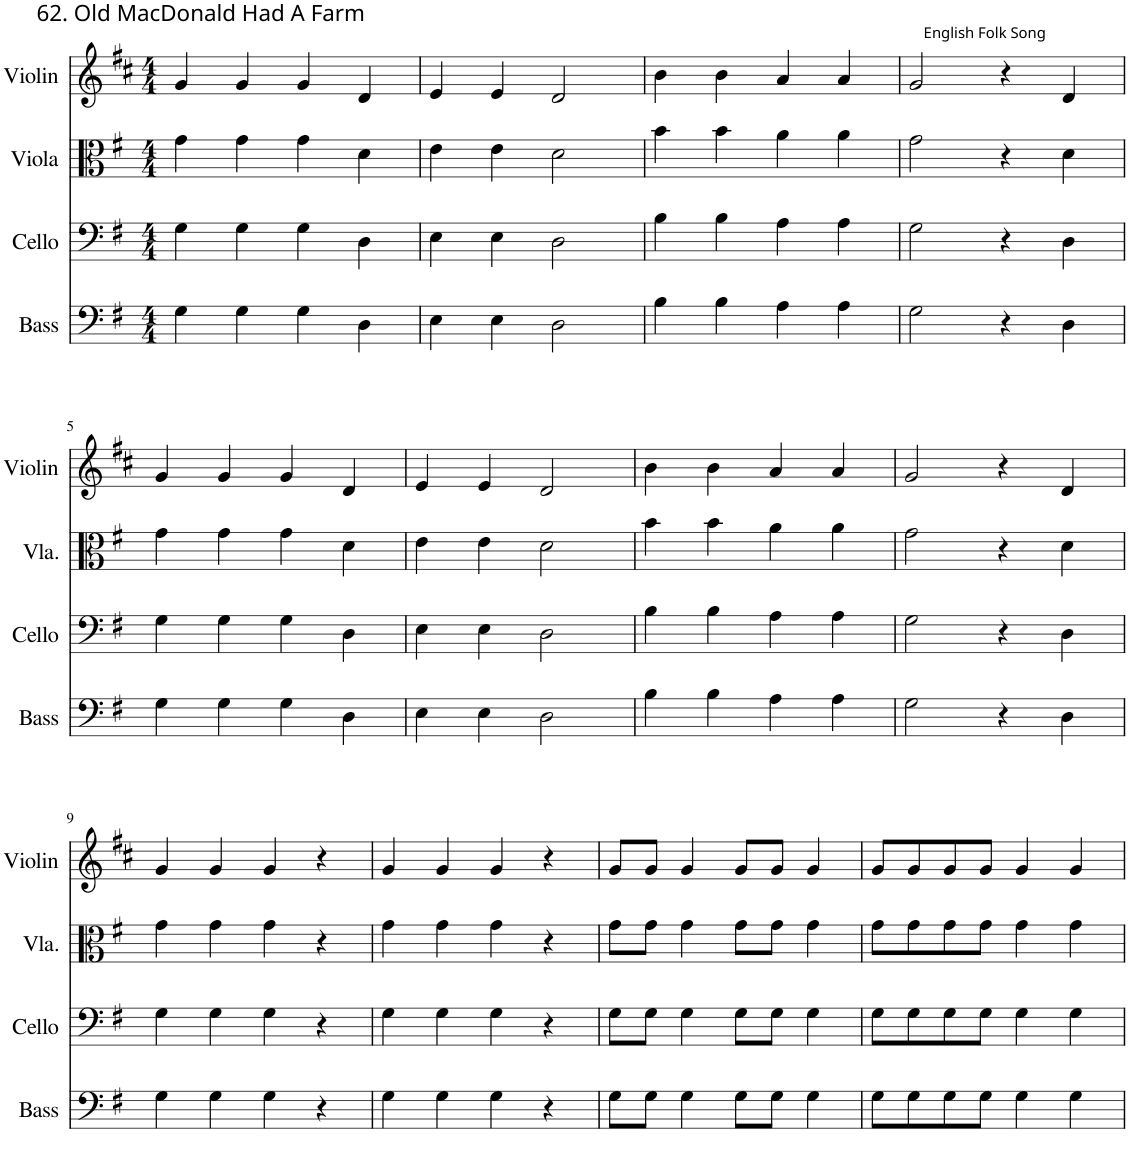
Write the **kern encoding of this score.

**kern	**kern	**kern	**kern
*part4	*part3	*part2	*part1
*staff4	*staff3	*staff2	*staff1
*I"Bass	*I"Cello	*I"Viola	*I"Violin
*I'Bass	*I'Cello	*I'Vla.	*I'Violin
!!LO:PB:g=z
*clefF4	*clefF4	*clefC3	*clefG2
*Trd7c12	*	*	*
*k[f#]	*k[f#]	*k[f#]	*k[f#c#]
*M4/4	*M4/4	*M4/4	*M4/4
=1	=1	=1	=1
!	!	!	!LO:TX:a:t=62. Old MacDonald Had A Farm
4G\	4G\	4g\	4g/
4G\	4G\	4g\	4g/
4G\	4G\	4g\	4g/
4D\	4D\	4d\	4d/
=2	=2	=2	=2
4E\	4E\	4e\	4e/
4E\	4E\	4e\	4e/
2D\	2D\	2d\	2d/
=3	=3	=3	=3
4B\	4B\	4b\	4b\
4B\	4B\	4b\	4b\
4A\	4A\	4a\	4a/
4A\	4A\	4a\	4a/
=4	=4	=4	=4
!	!	!	!LO:TX:a:t=English Folk Song
2G\	2G\	2g\	2g/
4r	4r	4r	4r
4D\	4D\	4d\	4d/
!!LO:LB:g=z
=5	=5	=5	=5
4G\	4G\	4g\	4g/
4G\	4G\	4g\	4g/
4G\	4G\	4g\	4g/
4D\	4D\	4d\	4d/
=6	=6	=6	=6
4E\	4E\	4e\	4e/
4E\	4E\	4e\	4e/
2D\	2D\	2d\	2d/
=7	=7	=7	=7
4B\	4B\	4b\	4b\
4B\	4B\	4b\	4b\
4A\	4A\	4a\	4a/
4A\	4A\	4a\	4a/
=8	=8	=8	=8
2G\	2G\	2g\	2g/
4r	4r	4r	4r
4D\	4D\	4d\	4d/
!!LO:LB:g=z
=9	=9	=9	=9
4G\	4G\	4g\	4g/
4G\	4G\	4g\	4g/
4G\	4G\	4g\	4g/
4r	4r	4r	4r
=10	=10	=10	=10
4G\	4G\	4g\	4g/
4G\	4G\	4g\	4g/
4G\	4G\	4g\	4g/
4r	4r	4r	4r
=11	=11	=11	=11
8G\L	8G\L	8g\L	8g/L
8G\J	8G\J	8g\J	8g/J
4G\	4G\	4g\	4g/
8G\L	8G\L	8g\L	8g/L
8G\J	8G\J	8g\J	8g/J
4G\	4G\	4g\	4g/
=12	=12	=12	=12
8G\L	8G\L	8g\L	8g/L
8G\	8G\	8g\	8g/
8G\	8G\	8g\	8g/
8G\J	8G\J	8g\J	8g/J
4G\	4G\	4g\	4g/
4G\	4G\	4g\	4g/
=	=	=	=
*-	*-	*-	*-
